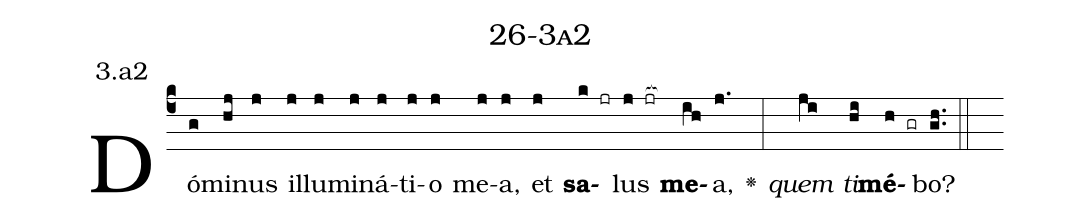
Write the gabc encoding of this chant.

name: 26-3a2;
annotation: 3.a2;
%%
(c4)Dó(g)mi(hj)nus(j) il(j)lu(j)mi(j)ná(j)ti(j)o(j) me(j)a,(j) et(j) <b>sa</b>(k jr)lus(j jr[ocb:1{]) <b>me</b>(ih[ocb:0}])a,(j.) <v>\greheightstar</v>(:) <i>quem</i>(ji) <i>ti</i>(hi)<b>mé</b>(h gr)bo?(gh..) (::)


%E(j) u(j) o(ji) u(hi) a(h) e.(gh..) (::)
